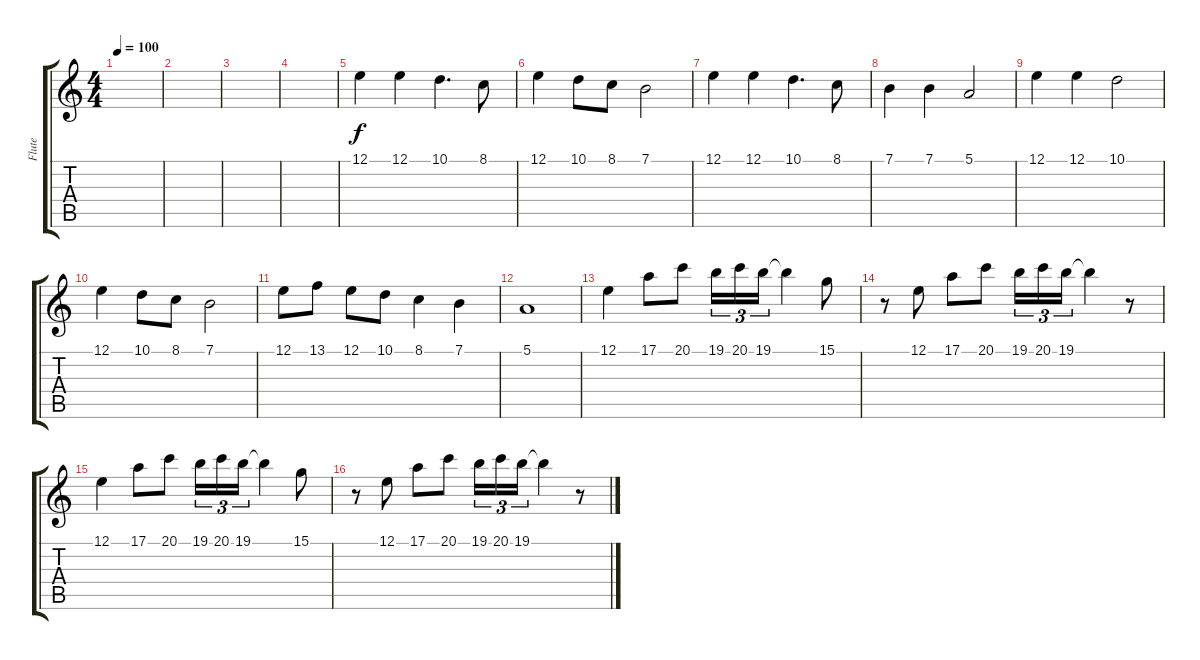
\track ("Flute" "Flute") {instrument flute}
\staff {score tabs}
\tuning (E4 B3 G3 D3 A2 E2) {hide}
\ts (4 4)
\tempo 100
\clef g2
\ks c
|
|
|
|
12.1.4 12.1.4 10.1.4{d} 8.1.8 |
12.1.4 10.1.8 8.1.8 7.1.2 |
12.1.4 12.1.4 10.1.4{d} 8.1.8 |
7.1.4 7.1.4 5.1.2 |
12.1.4 12.1.4 10.1.2 |
12.1.4 10.1.8 8.1.8 7.1.2 |
12.1.8 13.1.8 12.1.8 10.1.8 8.1.4 7.1.4 |
5.1.1 |
12.1.4 17.1.8 20.1.8 19.1.16{tu (3 2)} 20.1.16{tu (3 2)} 19.1.16{tu (3 2)} 19.1{t}.4 15.1.8 |
r.8 12.1.8 17.1.8 20.1.8 19.1.16{tu (3 2)} 20.1.16{tu (3 2)} 19.1.16{tu (3 2)} 19.1{t}.4 r.8 |
12.1.4 17.1.8 20.1.8 19.1.16{tu (3 2)} 20.1.16{tu (3 2)} 19.1.16{tu (3 2)} 19.1{t}.4 15.1.8 |
r.8 12.1.8 17.1.8 20.1.8 19.1.16{tu (3 2)} 20.1.16{tu (3 2)} 19.1.16{tu (3 2)} 19.1{t}.4 r.8
